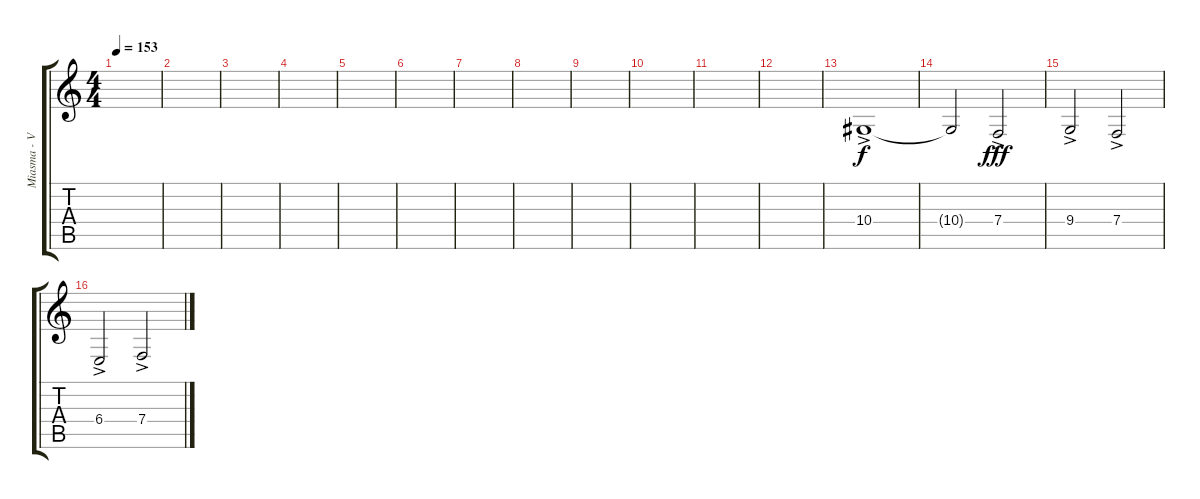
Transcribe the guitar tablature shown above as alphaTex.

\track ("Miasma - Viola (Viola)" "Miasma - V") {instrument viola}
\staff {score tabs}
\tuning (C4 G3 Eb3 Bb2 F2 C2) {hide}
\ts (4 4)
\tempo 153
\clef g2
\ks c
|
|
|
|
|
|
|
|
|
|
|
|
10.4{ac}.1 |
10.4{t}.2{dy f} 7.4{ac}.2{dy fff} |
9.4{ac}.2 7.4{ac}.2 |
6.4{ac}.2 7.4{ac}.2
